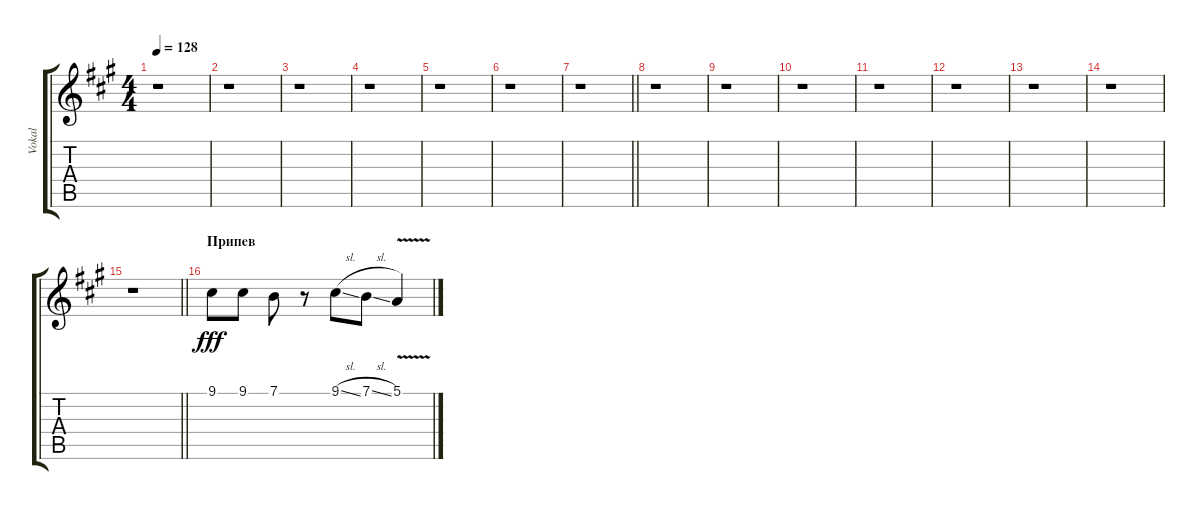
\track ("Vokal" "Vokal") {instrument flute}
\staff {score tabs}
\tuning (E4 B3 G3 D3 A2 E2) {hide}
\ts (4 4)
\tempo 128
\clef g2
\ks f#minor
r.1{dy fff} |
r.1 |
r.1 |
r.1 |
r.1 |
r.1 |
\barLineRight lightlight
r.1 |
r.1 |
r.1 |
r.1 |
r.1 |
r.1 |
r.1 |
r.1 |
\barLineRight lightlight
r.1 |
\section ("" "Припев")
9.1.8 9.1.8 7.1.8 r.8 9.1{sl}.8 7.1{sl}.8 5.1{v}.4
